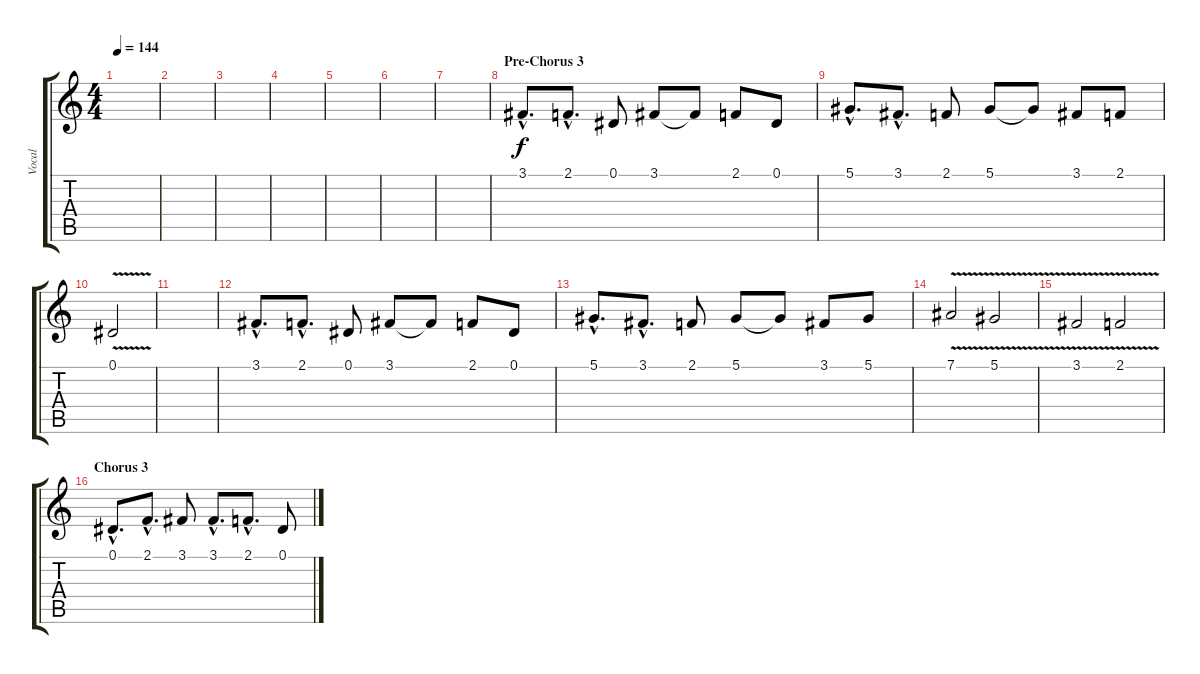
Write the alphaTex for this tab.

\track ("Vocal" "Vocal") {instrument tenorsax}
\staff {score tabs}
\tuning (Eb4 Bb3 Gb3 Db3 Ab2 Eb2) {hide}
\ts (4 4)
\tempo 144
\clef g2
\ks c
|
|
|
|
|
|
|
\section ("" "Pre-Chorus 3")
3.1{hac}.8{d} 2.1{hac}.8{d} 0.1.8 3.1.8 3.1{t}.8 2.1.8 0.1.8 |
5.1{hac}.8{d} 3.1{hac}.8{d} 2.1.8 5.1.8 5.1{t}.8 3.1.8 2.1.8 |
0.1{v}.2 |
|
3.1{hac}.8{d} 2.1{hac}.8{d} 0.1.8 3.1.8 3.1{t}.8 2.1.8 0.1.8 |
5.1{hac}.8{d} 3.1{hac}.8{d} 2.1.8 5.1.8 5.1{t}.8 3.1.8 5.1.8 |
7.1{v}.2 5.1{v}.2 |
3.1{v}.2 2.1{v}.2 |
\section ("" "Chorus 3")
0.1{hac}.8{d} 2.1{hac}.8{d} 3.1.8 3.1{hac}.8{d} 2.1{hac}.8{d} 0.1.8
